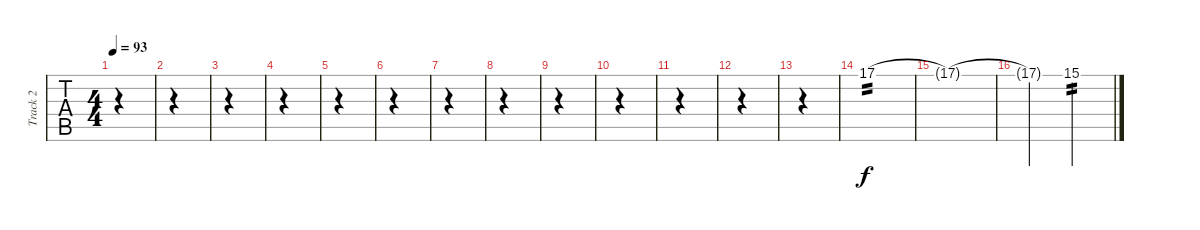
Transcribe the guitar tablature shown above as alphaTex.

\track ("Track 2" "Track 2") {instrument acousticguitarnylon}
\staff {tabs}
\tuning (E4 B3 G3 D3 A2 E2) {hide}
\ts (4 4)
\tempo 93
\clef g2
\ks d
|
|
|
|
|
|
|
|
|
|
|
|
|
17.1.1{tp 2 volume 12} |
17.1{t}.1 |
17.1{t}.2 15.1.2{tp 2}
